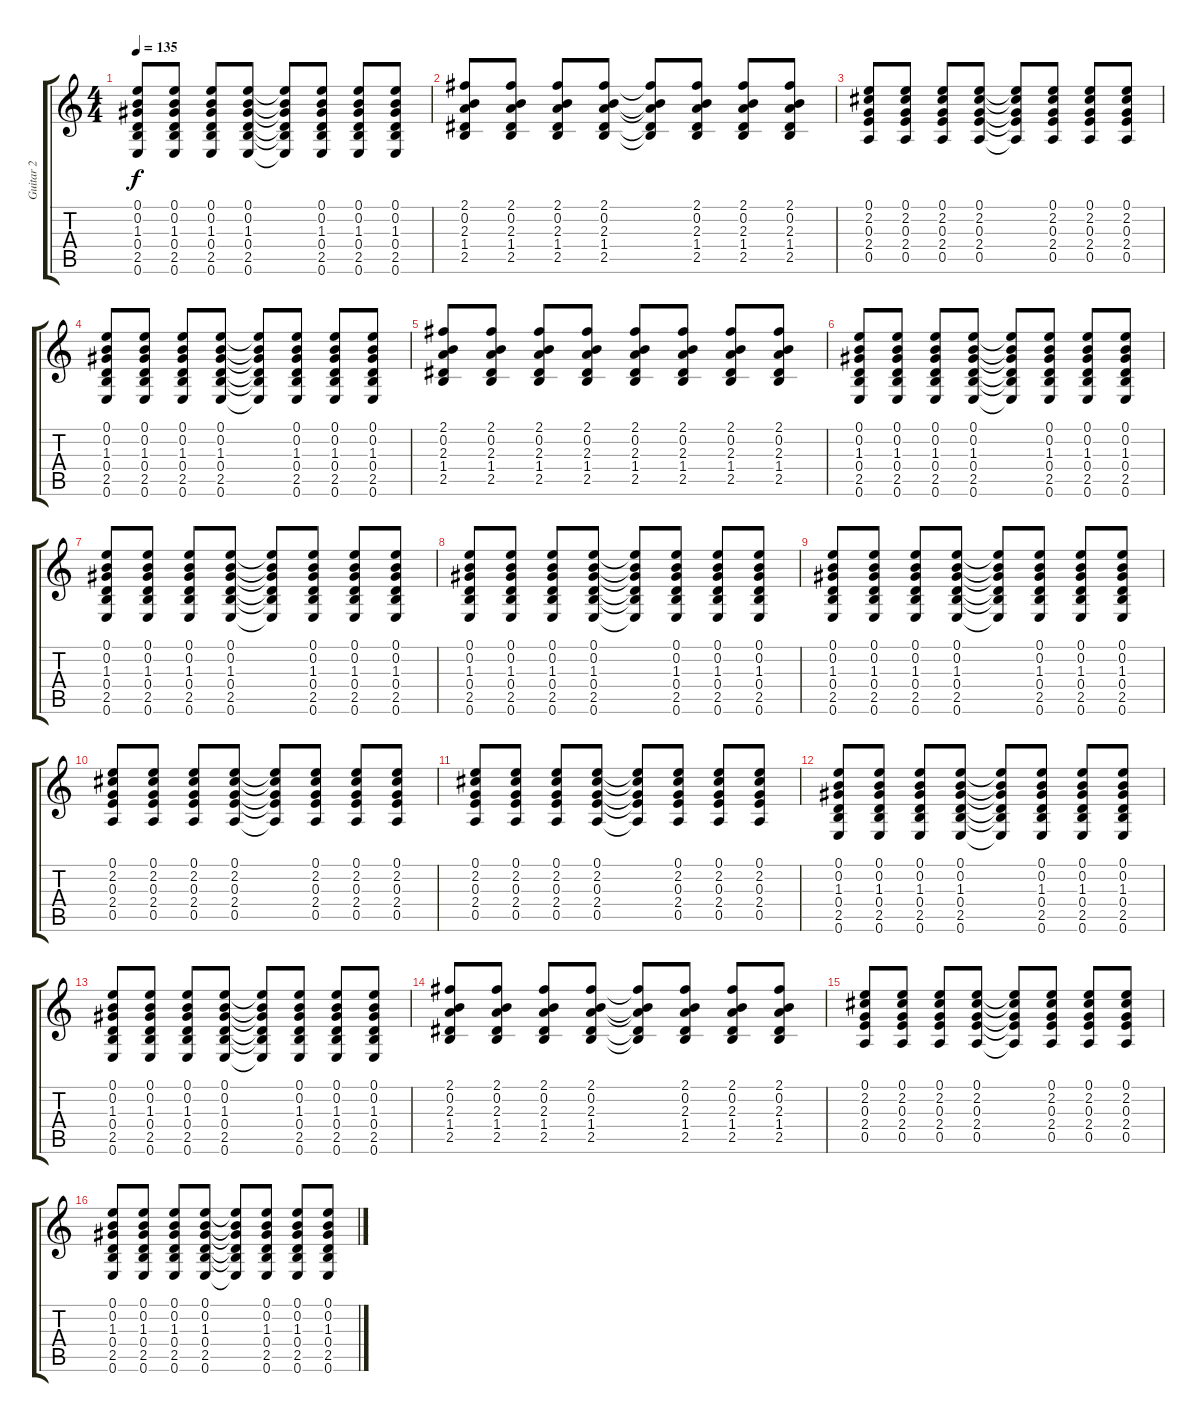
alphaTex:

\track ("Guitar 2" "Guitar 2") {instrument electricguitarclean}
\staff {score tabs}
\tuning (E4 B3 G3 D3 A2 E2) {hide}
\ts (4 4)
\tempo 135
\clef g2
\ks c
(0.1 0.2 1.3 0.4 2.5 0.6).8{dy f} (0.1 0.2 1.3 0.4 2.5 0.6).8 (0.1 0.2 1.3 0.4 2.5 0.6).8 (0.1 0.2 1.3 0.4 2.5 0.6).8 (0.1{t} 0.2{t} 1.3{t} 0.4{t} 2.5{t} 0.6{t}).8 (0.1 0.2 1.3 0.4 2.5 0.6).8 (0.1 0.2 1.3 0.4 2.5 0.6).8 (0.1 0.2 1.3 0.4 2.5 0.6).8 |
(2.1 0.2 2.3 1.4 2.5).8 (2.1 0.2 2.3 1.4 2.5).8 (2.1 0.2 2.3 1.4 2.5).8 (2.1 0.2 2.3 1.4 2.5).8 (2.1{t} 0.2{t} 2.3{t} 1.4{t} 2.5{t}).8 (2.1 0.2 2.3 1.4 2.5).8 (2.1 0.2 2.3 1.4 2.5).8 (2.1 0.2 2.3 1.4 2.5).8 |
(0.1 2.2 0.3 2.4 0.5).8 (0.1 2.2 0.3 2.4 0.5).8 (0.1 2.2 0.3 2.4 0.5).8 (0.1 2.2 0.3 2.4 0.5).8 (0.1{t} 2.2{t} 0.3{t} 2.4{t} 0.5{t}).8 (0.1 2.2 0.3 2.4 0.5).8 (0.1 2.2 0.3 2.4 0.5).8 (0.1 2.2 0.3 2.4 0.5).8 |
(0.1 0.2 1.3 0.4 2.5 0.6).8 (0.1 0.2 1.3 0.4 2.5 0.6).8 (0.1 0.2 1.3 0.4 2.5 0.6).8 (0.1 0.2 1.3 0.4 2.5 0.6).8 (0.1{t} 0.2{t} 1.3{t} 0.4{t} 2.5{t} 0.6{t}).8 (0.1 0.2 1.3 0.4 2.5 0.6).8 (0.1 0.2 1.3 0.4 2.5 0.6).8 (0.1 0.2 1.3 0.4 2.5 0.6).8 |
(2.1 0.2 2.3 1.4 2.5).8 (2.1 0.2 2.3 1.4 2.5).8 (2.1 0.2 2.3 1.4 2.5).8 (2.1 0.2 2.3 1.4 2.5).8 (2.1 0.2 2.3 1.4 2.5).8 (2.1 0.2 2.3 1.4 2.5).8 (2.1 0.2 2.3 1.4 2.5).8 (2.1 0.2 2.3 1.4 2.5).8 |
(0.1 0.2 1.3 0.4 2.5 0.6).8 (0.1 0.2 1.3 0.4 2.5 0.6).8 (0.1 0.2 1.3 0.4 2.5 0.6).8 (0.1 0.2 1.3 0.4 2.5 0.6).8 (0.1{t} 0.2{t} 1.3{t} 0.4{t} 2.5{t} 0.6{t}).8 (0.1 0.2 1.3 0.4 2.5 0.6).8 (0.1 0.2 1.3 0.4 2.5 0.6).8 (0.1 0.2 1.3 0.4 2.5 0.6).8 |
(0.1 0.2 1.3 0.4 2.5 0.6).8 (0.1 0.2 1.3 0.4 2.5 0.6).8 (0.1 0.2 1.3 0.4 2.5 0.6).8 (0.1 0.2 1.3 0.4 2.5 0.6).8 (0.1{t} 0.2{t} 1.3{t} 0.4{t} 2.5{t} 0.6{t}).8 (0.1 0.2 1.3 0.4 2.5 0.6).8 (0.1 0.2 1.3 0.4 2.5 0.6).8 (0.1 0.2 1.3 0.4 2.5 0.6).8 |
(0.1 0.2 1.3 0.4 2.5 0.6).8 (0.1 0.2 1.3 0.4 2.5 0.6).8 (0.1 0.2 1.3 0.4 2.5 0.6).8 (0.1 0.2 1.3 0.4 2.5 0.6).8 (0.1{t} 0.2{t} 1.3{t} 0.4{t} 2.5{t} 0.6{t}).8 (0.1 0.2 1.3 0.4 2.5 0.6).8 (0.1 0.2 1.3 0.4 2.5 0.6).8 (0.1 0.2 1.3 0.4 2.5 0.6).8 |
(0.1 0.2 1.3 0.4 2.5 0.6).8 (0.1 0.2 1.3 0.4 2.5 0.6).8 (0.1 0.2 1.3 0.4 2.5 0.6).8 (0.1 0.2 1.3 0.4 2.5 0.6).8 (0.1{t} 0.2{t} 1.3{t} 0.4{t} 2.5{t} 0.6{t}).8 (0.1 0.2 1.3 0.4 2.5 0.6).8 (0.1 0.2 1.3 0.4 2.5 0.6).8 (0.1 0.2 1.3 0.4 2.5 0.6).8 |
(0.1 2.2 0.3 2.4 0.5).8 (0.1 2.2 0.3 2.4 0.5).8 (0.1 2.2 0.3 2.4 0.5).8 (0.1 2.2 0.3 2.4 0.5).8 (0.1{t} 2.2{t} 0.3{t} 2.4{t} 0.5{t}).8 (0.1 2.2 0.3 2.4 0.5).8 (0.1 2.2 0.3 2.4 0.5).8 (0.1 2.2 0.3 2.4 0.5).8 |
(0.1 2.2 0.3 2.4 0.5).8 (0.1 2.2 0.3 2.4 0.5).8 (0.1 2.2 0.3 2.4 0.5).8 (0.1 2.2 0.3 2.4 0.5).8 (0.1{t} 2.2{t} 0.3{t} 2.4{t} 0.5{t}).8 (0.1 2.2 0.3 2.4 0.5).8 (0.1 2.2 0.3 2.4 0.5).8 (0.1 2.2 0.3 2.4 0.5).8 |
(0.1 0.2 1.3 0.4 2.5 0.6).8 (0.1 0.2 1.3 0.4 2.5 0.6).8 (0.1 0.2 1.3 0.4 2.5 0.6).8 (0.1 0.2 1.3 0.4 2.5 0.6).8 (0.1{t} 0.2{t} 1.3{t} 0.4{t} 2.5{t} 0.6{t}).8 (0.1 0.2 1.3 0.4 2.5 0.6).8 (0.1 0.2 1.3 0.4 2.5 0.6).8 (0.1 0.2 1.3 0.4 2.5 0.6).8 |
(0.1 0.2 1.3 0.4 2.5 0.6).8 (0.1 0.2 1.3 0.4 2.5 0.6).8 (0.1 0.2 1.3 0.4 2.5 0.6).8 (0.1 0.2 1.3 0.4 2.5 0.6).8 (0.1{t} 0.2{t} 1.3{t} 0.4{t} 2.5{t} 0.6{t}).8 (0.1 0.2 1.3 0.4 2.5 0.6).8 (0.1 0.2 1.3 0.4 2.5 0.6).8 (0.1 0.2 1.3 0.4 2.5 0.6).8 |
(2.1 0.2 2.3 1.4 2.5).8 (2.1 0.2 2.3 1.4 2.5).8 (2.1 0.2 2.3 1.4 2.5).8 (2.1 0.2 2.3 1.4 2.5).8 (2.1{t} 0.2{t} 2.3{t} 1.4{t} 2.5{t}).8 (2.1 0.2 2.3 1.4 2.5).8 (2.1 0.2 2.3 1.4 2.5).8 (2.1 0.2 2.3 1.4 2.5).8 |
(0.1 2.2 0.3 2.4 0.5).8 (0.1 2.2 0.3 2.4 0.5).8 (0.1 2.2 0.3 2.4 0.5).8 (0.1 2.2 0.3 2.4 0.5).8 (0.1{t} 2.2{t} 0.3{t} 2.4{t} 0.5{t}).8 (0.1 2.2 0.3 2.4 0.5).8 (0.1 2.2 0.3 2.4 0.5).8 (0.1 2.2 0.3 2.4 0.5).8 |
(0.1 0.2 1.3 0.4 2.5 0.6).8 (0.1 0.2 1.3 0.4 2.5 0.6).8 (0.1 0.2 1.3 0.4 2.5 0.6).8 (0.1 0.2 1.3 0.4 2.5 0.6).8 (0.1{t} 0.2{t} 1.3{t} 0.4{t} 2.5{t} 0.6{t}).8 (0.1 0.2 1.3 0.4 2.5 0.6).8 (0.1 0.2 1.3 0.4 2.5 0.6).8 (0.1 0.2 1.3 0.4 2.5 0.6).8
